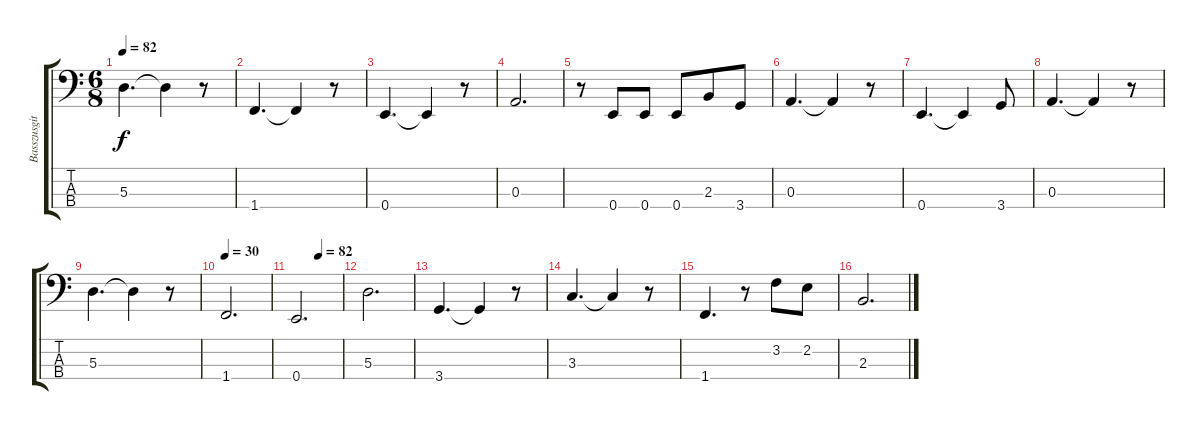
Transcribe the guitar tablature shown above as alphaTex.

\track ("Basszusgitár (Andy Pyle)" "Basszusgit") {instrument electricbassfinger}
\staff {score tabs}
\tuning (G2 D2 A1 E1) {hide}
\ts (6 8)
\tempo 82
\clef f4
\ks c
5.3.4{d dy f} 5.3{t}.4 r.8 |
1.4.4{d} 1.4{t}.4 r.8 |
0.4.4{d} 0.4{t}.4 r.8 |
0.3.2{d} |
r.8 0.4.8 0.4.8 0.4.8 2.3.8 3.4.8 |
0.3.4{d} 0.3{t}.4 r.8 |
0.4.4{d} 0.4{t}.4 3.4.8 |
0.3.4{d} 0.3{t}.4 r.8 |
5.3.4{d} 5.3{t}.4 r.8 |
\tempo 30
1.4.2{d} |
\tempo (82 0.5)
0.4.2{d} |
5.3.2{d} |
3.4.4{d} 3.4{t}.4 r.8 |
3.3.4{d} 3.3{t}.4 r.8 |
1.4.4{d} r.8 3.2.8 2.2.8 |
2.3.2{d}
